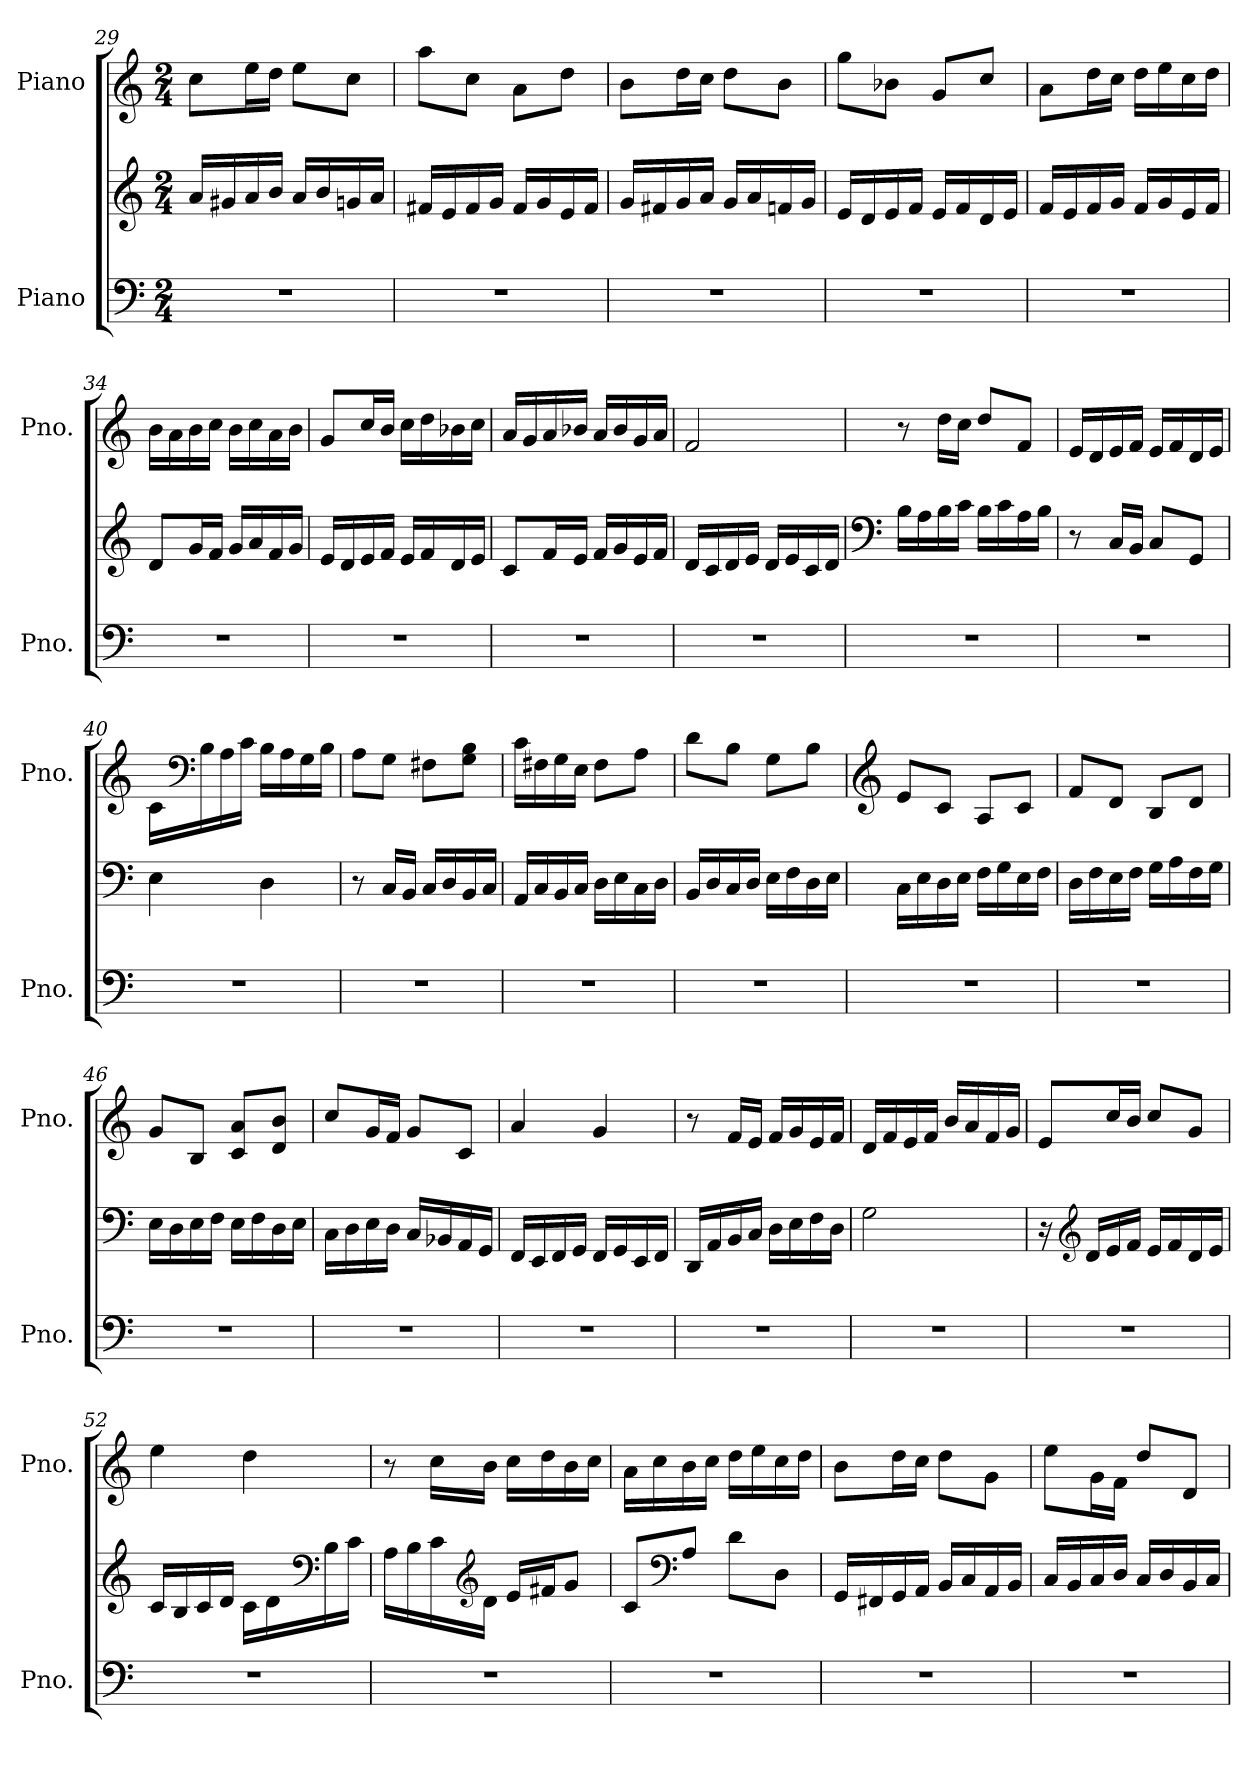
**kern	**kern	**kern
*part2	*part2	*part1
*staff3	*staff2	*staff1
*I"Piano	*	*I"Piano
*I'Pno.	*	*I'Pno.
*clefF4	*clefG2	*clefG2
*k[]	*k[]	*k[]
*M2/4	*M2/4	*M2/4
=29	=29	=29
2r	16a/LL	8cc\L
.	16g#X/	.
.	16a/	16ee\L
.	16b/JJ	16dd\JJ
.	16a/LL	8ee\L
.	16b/	.
.	16gn/	8cc\J
.	16a/JJ	.
=30	=30	=30
2r	16f#X/LL	8aa\L
.	16e/	.
.	16f#/	8cc\J
.	16g/JJ	.
.	16f#/LL	8a\L
.	16g/	.
.	16e/	8dd\J
.	16f#/JJ	.
!!LO:LB:g=z
=31	=31	=31
2r	16g/LL	8b\L
.	16f#X/	.
.	16g/	16dd\L
.	16a/JJ	16cc\JJ
.	16g/LL	8dd\L
.	16a/	.
.	16fn/	8b\J
.	16g/JJ	.
=32	=32	=32
2r	16e/LL	8gg\L
.	16d/	.
.	16e/	8b-X\J
.	16f/JJ	.
.	16e/LL	8g/L
.	16f/	.
.	16d/	8cc/J
.	16e/JJ	.
=33	=33	=33
2r	16f/LL	8a\L
.	16e/	.
.	16f/	16dd\L
.	16g/JJ	16cc\JJ
.	16f/LL	16dd\LL
.	16g/	16ee\
.	16e/	16cc\
.	16f/JJ	16dd\JJ
=34	=34	=34
2r	8d/L	16b\LL
.	.	16a\
.	16g/L	16b\
.	16f/JJ	16cc\JJ
.	16g/LL	16b\LL
.	16a/	16cc\
.	16f/	16a\
.	16g/JJ	16b\JJ
!!LO:PB:g=z
=35	=35	=35
2r	16e/LL	8g/L
.	16d/	.
.	16e/	16cc/L
.	16f/JJ	16b/JJ
.	16e/LL	16cc\LL
.	16f/	16dd\
.	16d/	16b-X\
.	16e/JJ	16cc\JJ
=36	=36	=36
2r	8c/L	16a/LL
.	.	16g/
.	16f/L	16a/
.	16e/JJ	16b-X/JJ
.	16f/LL	16a/LL
.	16g/	16b-/
.	16e/	16g/
.	16f/JJ	16a/JJ
=37	=37	=37
2r	16d/LL	2f/
.	16c/	.
.	16d/	.
.	16e/JJ	.
.	16d/LL	.
.	16e/	.
.	16c/	.
.	16d/JJ	.
=38	=38	=38
*	*clefF4	*
2r	16B\LL	8r
.	16A\	.
.	16B\	16dd\LL
.	16c\JJ	16cc\JJ
.	16B\LL	8dd/L
.	16c\	.
.	16A\	8f/J
.	16B\JJ	.
!!LO:LB:g=z
=39	=39	=39
2r	8r	16e/LL
.	.	16d/
.	16C/LL	16e/
.	16BB/JJ	16f/JJ
.	8C/L	16e/LL
.	.	16f/
.	8GG/J	16d/
.	.	16e/JJ
=40	=40	=40
2r	4E\	16c\LL
*	*	*clefF4
.	.	16B\
.	.	16A\
.	.	16c\JJ
.	4D\	16B\LL
.	.	16A\
.	.	16G\
.	.	16B\JJ
=41	=41	=41
2r	8r	8A\L
.	16C/LL	8G\J
.	16BB/JJ	.
.	16C/LL	8F#X\L
.	16D/	.
.	16BB/	8G\ 8B\J
.	16C/JJ	.
=42	=42	=42
2r	16AA/LL	16c\LL
.	16C/	16F#X\
.	16BB/	16G\
.	16C/JJ	16E\JJ
.	16D\LL	8F#\L
.	16E\	.
.	16C\	8A\J
.	16D\JJ	.
!!LO:LB:g=z
=43	=43	=43
2r	16BB/LL	8d\L
.	16D/	.
.	16C/	8B\J
.	16D/JJ	.
.	16E\LL	8G\L
.	16F\	.
.	16D\	8B\J
.	16E\JJ	.
=44	=44	=44
*	*	*clefG2
2r	16C\LL	8e/L
.	16E\	.
.	16D\	8c/J
.	16E\JJ	.
.	16F\LL	8A/L
.	16G\	.
.	16E\	8c/J
.	16F\JJ	.
=45	=45	=45
2r	16D\LL	8f/L
.	16F\	.
.	16E\	8d/J
.	16F\JJ	.
.	16G\LL	8B/L
.	16A\	.
.	16F\	8d/J
.	16G\JJ	.
=46	=46	=46
2r	16E\LL	8g/L
.	16D\	.
.	16E\	8B/J
.	16F\JJ	.
.	16E\LL	8c/ 8a/L
.	16F\	.
.	16D\	8d/ 8b/J
.	16E\JJ	.
!!LO:LB:g=z
=47	=47	=47
2r	16C\LL	8cc/L
.	16D\	.
.	16E\	16g/L
.	16D\JJ	16f/JJ
.	16C/LL	8g/L
.	16BB-X/	.
.	16AA/	8c/J
.	16GG/JJ	.
=48	=48	=48
2r	16FF/LL	4a/
.	16EE/	.
.	16FF/	.
.	16GG/JJ	.
.	16FF/LL	4g/
.	16GG/	.
.	16EE/	.
.	16FF/JJ	.
=49	=49	=49
2r	16DD/LL	8r
.	16AA/	.
.	16BB/	16f/LL
.	16C/JJ	16e/JJ
.	16D\LL	16f/LL
.	16E\	16g/
.	16F\	16e/
.	16D\JJ	16f/JJ
=50	=50	=50
2r	2G\	16d/LL
.	.	16f/
.	.	16e/
.	.	16f/JJ
.	.	16b/LL
.	.	16a/
.	.	16f/
.	.	16g/JJ
!!LO:PB:g=z
=51	=51	=51
2r	16r	8e/L
*	*clefG2	*
.	16d/LL	.
.	16e/	16cc/L
.	16f/JJ	16b/JJ
.	16e/LL	8cc/L
.	16f/	.
.	16d/	8g/J
.	16e/JJ	.
=52	=52	=52
2r	16c/LL	4ee\
.	16B/	.
.	16c/	.
.	16d/JJ	.
.	16c\LL	4dd\
.	16d\	.
*	*clefF4	*
.	16B\	.
.	16c\JJ	.
=53	=53	=53
2r	16A\LL	8r
.	16B\	.
.	16c\	16cc\LL
*	*clefG2	*
.	16d\JJ	16b\JJ
.	16e/LL	16cc\LL
.	16f#X/J	16dd\
.	8g/J	16b\
.	.	16cc\JJ
=54	=54	=54
2r	8c/L	16a\LL
.	.	16cc\
*	*clefF4	*
.	8A/J	16b\
.	.	16cc\JJ
.	8d\L	16dd\LL
.	.	16ee\
.	8D\J	16cc\
.	.	16dd\JJ
!!LO:LB:g=z
=55	=55	=55
2r	16GG/LL	8b\L
.	16FF#X/	.
.	16GG/	16dd\L
.	16AA/JJ	16cc\JJ
.	16BB/LL	8dd\L
.	16C/	.
.	16AA/	8g\J
.	16BB/JJ	.
=56	=56	=56
2r	16C/LL	8ee\L
.	16BB/	.
.	16C/	16g\L
.	16D/JJ	16f\JJ
.	16C/LL	8dd/L
.	16D/	.
.	16BB/	8d/J
.	16C/JJ	.
=	=	=
*-	*-	*-
